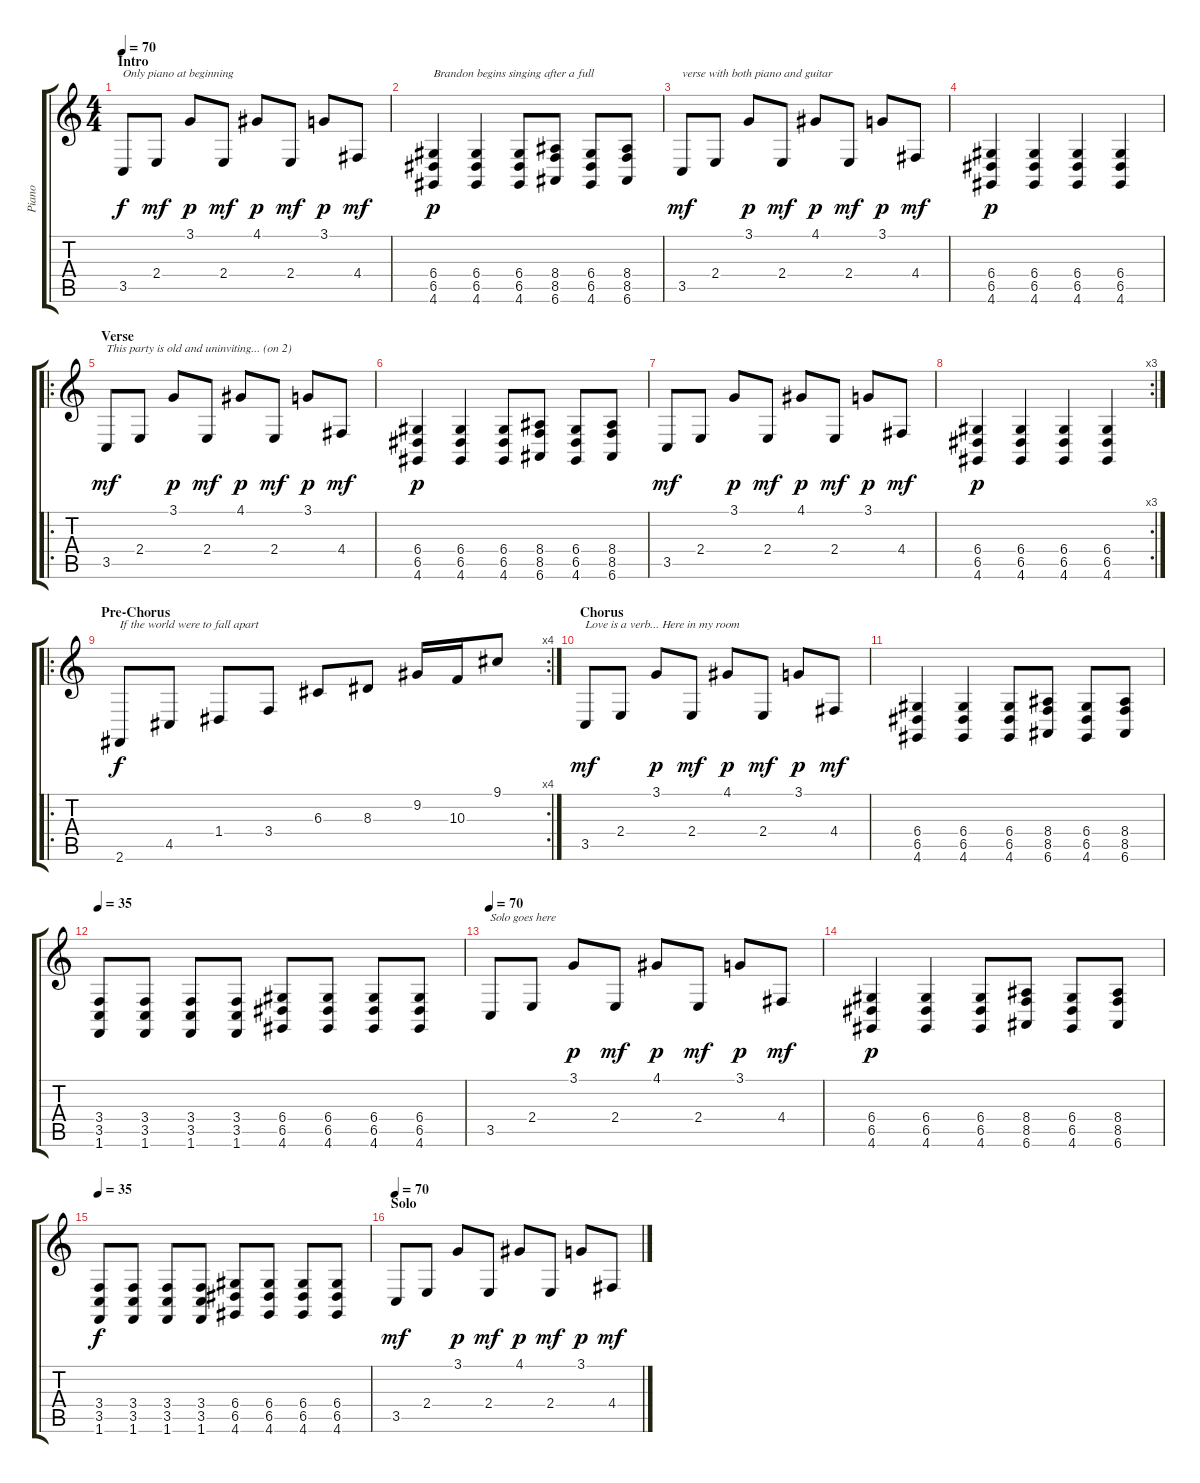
\track ("Piano" "Piano") {instrument brightacousticpiano}
\staff {score tabs}
\tuning (E4 B3 G3 D3 A2 E2) {hide}
\ts (4 4)
\section ("" "Intro")
\tempo 70
\clef g2
\ks c
3.5.8{txt "Only piano at beginning" dy f volume 16 instrument brightacousticpiano} 2.4.8{dy mf} 3.1.8{dy p} 2.4.8{dy mf} 4.1.8{dy p} 2.4.8{dy mf} 3.1.8{dy p} 4.4.8{dy mf} |
(6.4 6.5 4.6).4{txt "Brandon begins singing after a full" dy p} (6.4 6.5 4.6).4 (6.4 6.5 4.6).8 (8.4 8.5 6.6).8 (6.4 6.5 4.6).8 (8.4 8.5 6.6).8 |
3.5.8{txt "verse with both piano and guitar" dy mf} 2.4.8 3.1.8{dy p} 2.4.8{dy mf} 4.1.8{dy p} 2.4.8{dy mf} 3.1.8{dy p} 4.4.8{dy mf} |
(6.4 6.5 4.6).4{dy p} (6.4 6.5 4.6).4 (6.4 6.5 4.6).4 (6.4 6.5 4.6).4 |
\ro
\section ("" "Verse")
3.5.8{txt "This party is old and uninviting... (on 2)" dy mf} 2.4.8 3.1.8{dy p} 2.4.8{dy mf} 4.1.8{dy p} 2.4.8{dy mf} 3.1.8{dy p} 4.4.8{dy mf} |
(6.4 6.5 4.6).4{dy p} (6.4 6.5 4.6).4 (6.4 6.5 4.6).8 (8.4 8.5 6.6).8 (6.4 6.5 4.6).8 (8.4 8.5 6.6).8 |
3.5.8{dy mf} 2.4.8 3.1.8{dy p} 2.4.8{dy mf} 4.1.8{dy p} 2.4.8{dy mf} 3.1.8{dy p} 4.4.8{dy mf} |
\rc 3
(6.4 6.5 4.6).4{dy p} (6.4 6.5 4.6).4 (6.4 6.5 4.6).4 (6.4 6.5 4.6).4 |
\ro
\rc 4
\section ("" "Pre-Chorus")
2.6.8{txt "If the world were to fall apart" dy f} 4.5.8 1.4.8 3.4.8 6.3.8 8.3.8 9.2.16 10.3.16 9.1.8 |
\section ("" "Chorus")
3.5.8{txt "Love is a verb... Here in my room" dy mf} 2.4.8 3.1.8{dy p} 2.4.8{dy mf} 4.1.8{dy p} 2.4.8{dy mf} 3.1.8{dy p} 4.4.8{dy mf} |
(6.4 6.5 4.6).4 (6.4 6.5 4.6).4 (6.4 6.5 4.6).8 (8.4 8.5 6.6).8 (6.4 6.5 4.6).8 (8.4 8.5 6.6).8 |
\tempo 35
(3.4 3.5 1.6).8 (3.4 3.5 1.6).8 (3.4 3.5 1.6).8 (3.4 3.5 1.6).8 (6.4 6.5 4.6).8 (6.4 6.5 4.6).8 (6.4 6.5 4.6).8 (6.4 6.5 4.6).8 |
\tempo 70
3.5.8{txt "Solo goes here"} 2.4.8 3.1.8{dy p} 2.4.8{dy mf} 4.1.8{dy p} 2.4.8{dy mf} 3.1.8{dy p} 4.4.8{dy mf} |
(6.4 6.5 4.6).4{dy p} (6.4 6.5 4.6).4 (6.4 6.5 4.6).8 (8.4 8.5 6.6).8 (6.4 6.5 4.6).8 (8.4 8.5 6.6).8 |
\tempo 35
(3.4 3.5 1.6).8{dy f} (3.4 3.5 1.6).8 (3.4 3.5 1.6).8 (3.4 3.5 1.6).8 (6.4 6.5 4.6).8 (6.4 6.5 4.6).8 (6.4 6.5 4.6).8 (6.4 6.5 4.6).8 |
\section ("" "Solo")
\tempo 70
3.5.8{dy mf} 2.4.8 3.1.8{dy p} 2.4.8{dy mf} 4.1.8{dy p} 2.4.8{dy mf} 3.1.8{dy p} 4.4.8{dy mf}
